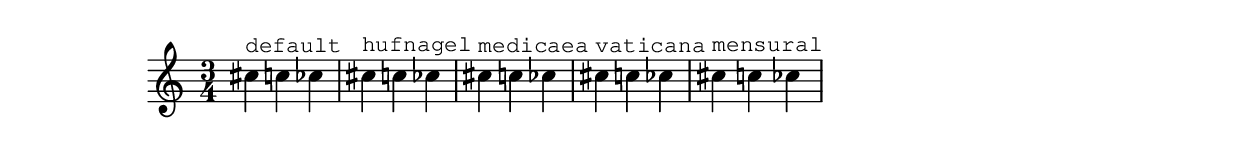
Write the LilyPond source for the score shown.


\header {
texidoc = "@cindex Ancient Accidentals
Accidentals are available in different ancient styles, which all
are collected here.
"
}

\version "2.14.0"

\relative c'' {
      \time 3/4
      % FIXME: standard vs default, alteration-FOO vs FOO-alteration
      \override Staff.Accidental #'glyph-name-alist = #standard-alteration-glyph-name-alist
      cis^\markup { \typewriter default } c ces  

      \override Staff.Accidental #'glyph-name-alist = #alteration-hufnagel-glyph-name-alist
      cis^\markup { \typewriter hufnagel } c ces  

      \override Staff.Accidental #'glyph-name-alist = #alteration-medicaea-glyph-name-alist
      cis^\markup { \typewriter medicaea } c ces  

      \override Staff.Accidental #'glyph-name-alist = #alteration-vaticana-glyph-name-alist
      cis^\markup { \typewriter vaticana } c ces  

      \override Staff.Accidental #'glyph-name-alist = #alteration-mensural-glyph-name-alist
      cis^\markup { \typewriter mensural } c ces  
}
